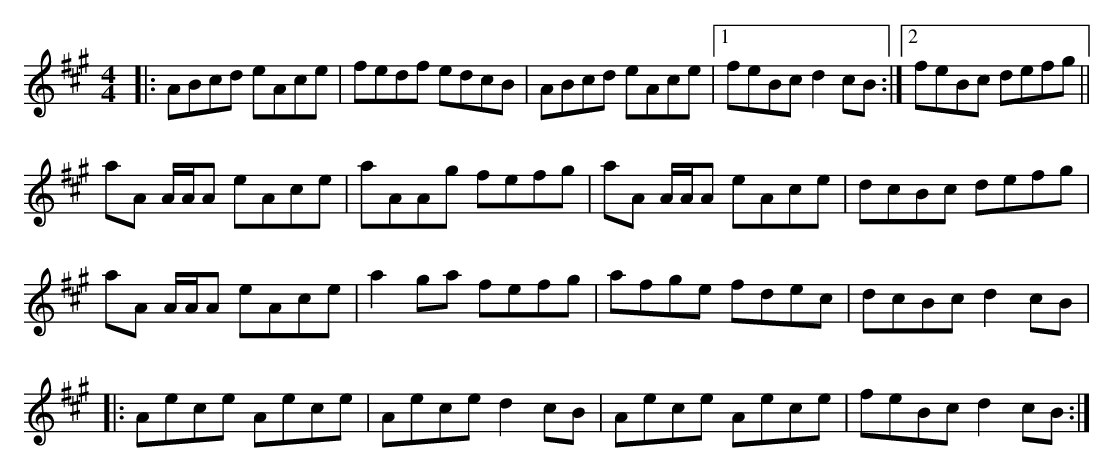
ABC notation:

X:1
M:4/4
K:A
|:ABcd eAce|fedf edcB|ABcd eAce|1 feBc d2cB:|2 feBc defg||
aA A/A/A eAce|aAAg fefg|aA A/A/A eAce|dcBc defg|
aA A/A/A eAce|a2 ga fefg|afge fdec|dcBc d2cB|
|:Aece Aece|Aece d2cB|Aece Aece|feBc d2cB:|
